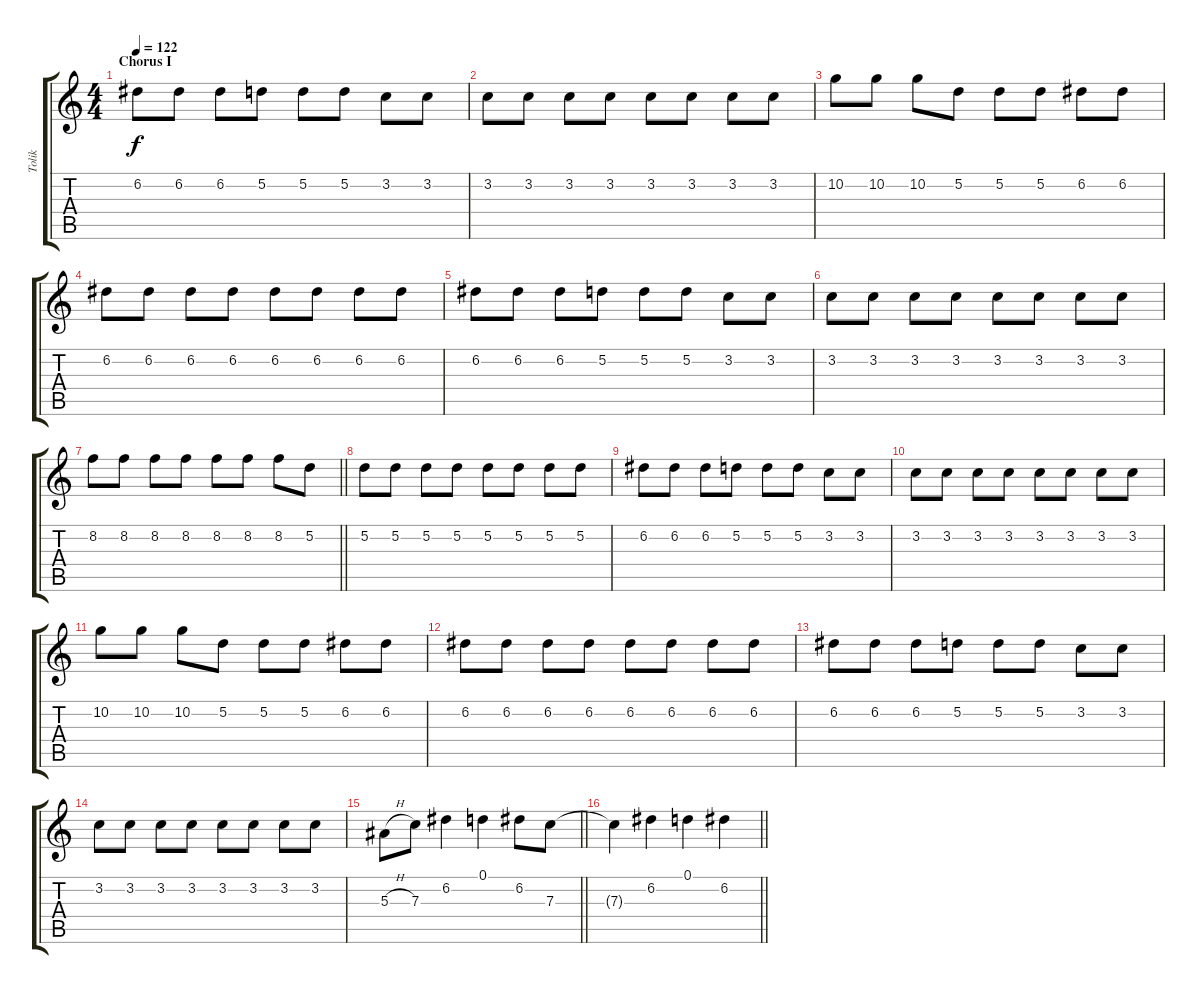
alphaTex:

\track ("Tolik" "Tolik") {instrument distortionguitar}
\staff {score tabs}
\tuning (D4 A3 F3 C3 G2 C2) {hide}
\ts (4 4)
\section ("" "Chorus I")
\tempo 122
\clef g2
\ks c
6.2.8{dy f} 6.2.8 6.2.8 5.2.8 5.2.8 5.2.8 3.2.8 3.2.8 |
3.2.8 3.2.8 3.2.8 3.2.8 3.2.8 3.2.8 3.2.8 3.2.8 |
10.2.8 10.2.8 10.2.8 5.2.8 5.2.8 5.2.8 6.2.8 6.2.8 |
6.2.8 6.2.8 6.2.8 6.2.8 6.2.8 6.2.8 6.2.8 6.2.8 |
6.2.8 6.2.8 6.2.8 5.2.8 5.2.8 5.2.8 3.2.8 3.2.8 |
3.2.8 3.2.8 3.2.8 3.2.8 3.2.8 3.2.8 3.2.8 3.2.8 |
\barLineRight lightlight
8.2.8 8.2.8 8.2.8 8.2.8 8.2.8 8.2.8 8.2.8 5.2.8 |
5.2.8 5.2.8 5.2.8 5.2.8 5.2.8 5.2.8 5.2.8 5.2.8 |
6.2.8 6.2.8 6.2.8 5.2.8 5.2.8 5.2.8 3.2.8 3.2.8 |
3.2.8 3.2.8 3.2.8 3.2.8 3.2.8 3.2.8 3.2.8 3.2.8 |
10.2.8 10.2.8 10.2.8 5.2.8 5.2.8 5.2.8 6.2.8 6.2.8 |
6.2.8 6.2.8 6.2.8 6.2.8 6.2.8 6.2.8 6.2.8 6.2.8 |
6.2.8 6.2.8 6.2.8 5.2.8 5.2.8 5.2.8 3.2.8 3.2.8 |
3.2.8 3.2.8 3.2.8 3.2.8 3.2.8 3.2.8 3.2.8 3.2.8 |
\barLineRight lightlight
5.3{h}.8 7.3.8 6.2.4 0.1.4 6.2.8 7.3.8 |
\barLineRight lightlight
7.3{t}.4 6.2.4 0.1.4 6.2.4
